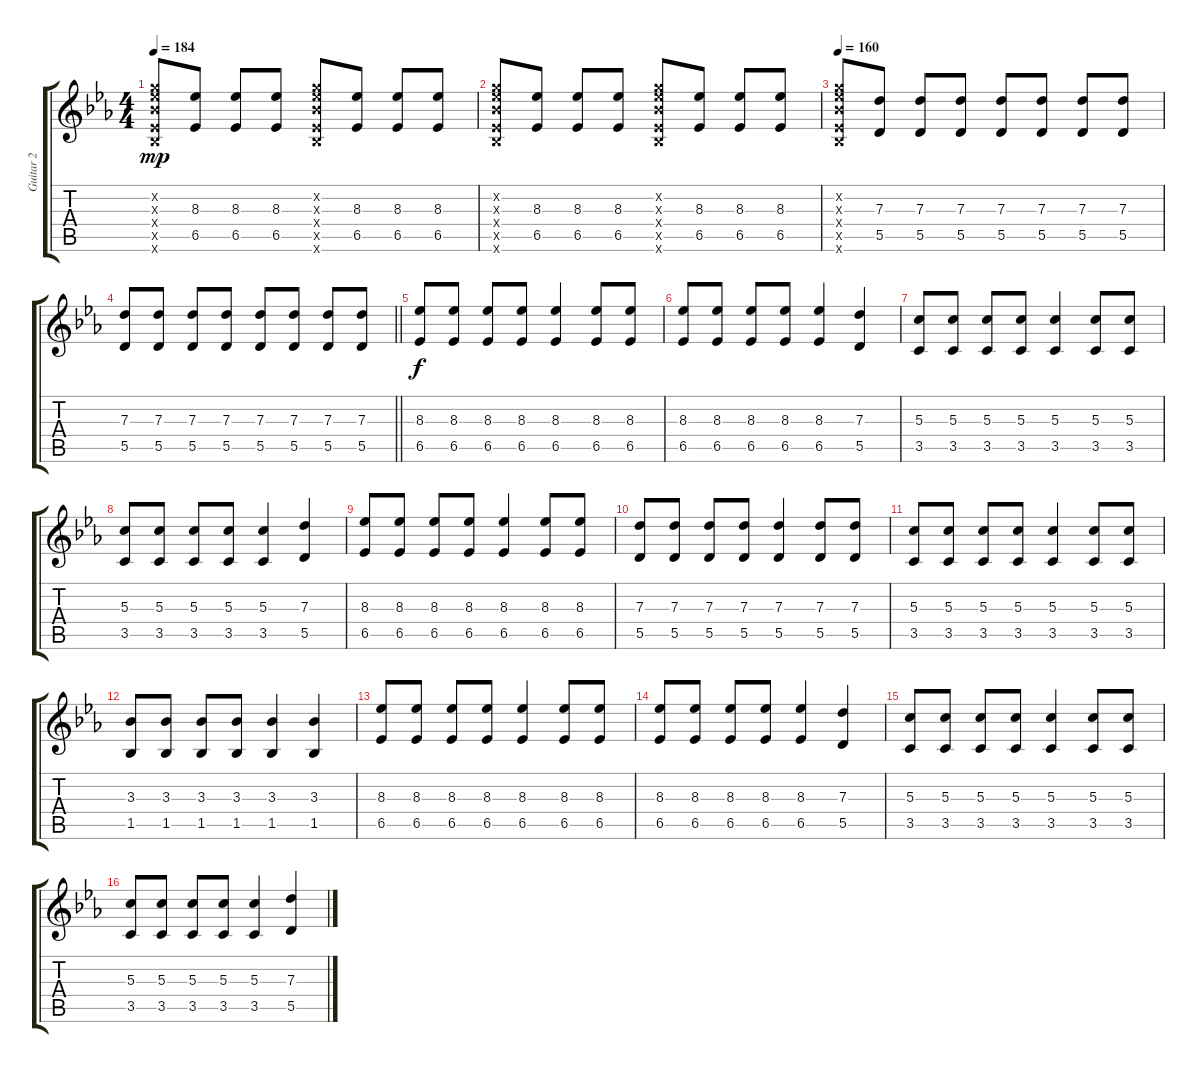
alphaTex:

\track ("Guitar 2" "Guitar 2") {instrument electricguitarclean}
\staff {score tabs}
\tuning (E4 B3 G3 D3 A2 E2) {hide}
\ts (4 4)
\tempo 184
\clef g2
\ks eb
(8.2{x} 8.3{x} 8.4{x} 6.5{x} 6.6{x}).8{dy mp} (8.3 6.5).8 (8.3 6.5).8 (8.3 6.5).8 (8.2{x} 8.3{x} 8.4{x} 6.5{x} 6.6{x}).8 (8.3 6.5).8 (8.3 6.5).8 (8.3 6.5).8 |
(8.2{x} 8.3{x} 8.4{x} 6.5{x} 6.6{x}).8 (8.3 6.5).8 (8.3 6.5).8 (8.3 6.5).8 (8.2{x} 8.3{x} 8.4{x} 6.5{x} 6.6{x}).8 (8.3 6.5).8 (8.3 6.5).8 (8.3 6.5).8 |
\tempo 160
(8.2{x} 8.3{x} 8.4{x} 6.5{x} 6.6{x}).8 (7.3 5.5).8 (7.3 5.5).8 (7.3 5.5).8 (7.3 5.5).8 (7.3 5.5).8 (7.3 5.5).8 (7.3 5.5).8 |
\barLineRight lightlight
(7.3 5.5).8 (7.3 5.5).8 (7.3 5.5).8 (7.3 5.5).8 (7.3 5.5).8 (7.3 5.5).8 (7.3 5.5).8 (7.3 5.5).8 |
(8.3 6.5).8{dy f volume 11} (8.3 6.5).8 (8.3 6.5).8 (8.3 6.5).8 (8.3 6.5).4 (8.3 6.5).8 (8.3 6.5).8 |
(8.3 6.5).8 (8.3 6.5).8 (8.3 6.5).8 (8.3 6.5).8 (8.3 6.5).4 (7.3 5.5).4 |
(5.3 3.5).8 (5.3 3.5).8 (5.3 3.5).8 (5.3 3.5).8 (5.3 3.5).4 (5.3 3.5).8 (5.3 3.5).8 |
(5.3 3.5).8 (5.3 3.5).8 (5.3 3.5).8 (5.3 3.5).8 (5.3 3.5).4 (7.3 5.5).4 |
(8.3 6.5).8 (8.3 6.5).8 (8.3 6.5).8 (8.3 6.5).8 (8.3 6.5).4 (8.3 6.5).8 (8.3 6.5).8 |
(7.3 5.5).8 (7.3 5.5).8 (7.3 5.5).8 (7.3 5.5).8 (7.3 5.5).4 (7.3 5.5).8 (7.3 5.5).8 |
(5.3 3.5).8 (5.3 3.5).8 (5.3 3.5).8 (5.3 3.5).8 (5.3 3.5).4 (5.3 3.5).8 (5.3 3.5).8 |
(3.3 1.5).8 (3.3 1.5).8 (3.3 1.5).8 (3.3 1.5).8 (3.3 1.5).4 (3.3 1.5).4 |
(8.3 6.5).8 (8.3 6.5).8 (8.3 6.5).8 (8.3 6.5).8 (8.3 6.5).4 (8.3 6.5).8 (8.3 6.5).8 |
(8.3 6.5).8 (8.3 6.5).8 (8.3 6.5).8 (8.3 6.5).8 (8.3 6.5).4 (7.3 5.5).4 |
(5.3 3.5).8 (5.3 3.5).8 (5.3 3.5).8 (5.3 3.5).8 (5.3 3.5).4 (5.3 3.5).8 (5.3 3.5).8 |
(5.3 3.5).8 (5.3 3.5).8 (5.3 3.5).8 (5.3 3.5).8 (5.3 3.5).4 (7.3 5.5).4
